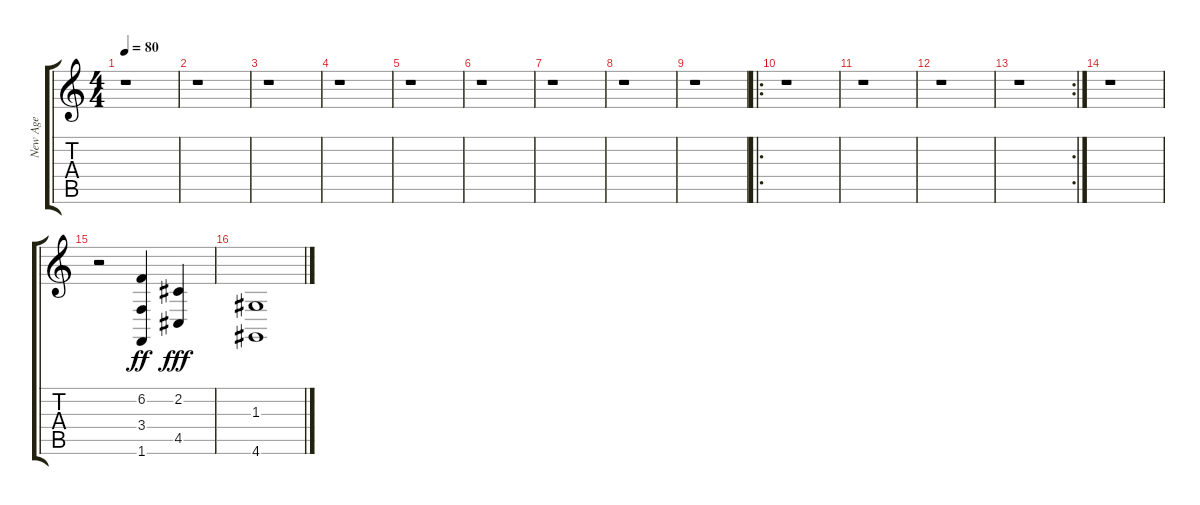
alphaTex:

\track ("New Age" "New Age") {instrument pad1newage}
\staff {score tabs}
\tuning (E4 B3 G3 D3 A2 E2) {hide}
\ts (4 4)
\tempo 80
\clef g2
\ks c
r.1{dy fff} |
r.1 |
r.1 |
r.1 |
r.1 |
r.1 |
r.1 |
r.1 |
r.1 |
\ro
r.1 |
r.1 |
r.1 |
\rc 2
r.1 |
r.1 |
r.2 (6.2 3.4 1.6).4{dy ff} (2.2 4.5).4{dy fff} |
(1.3 4.6).1
